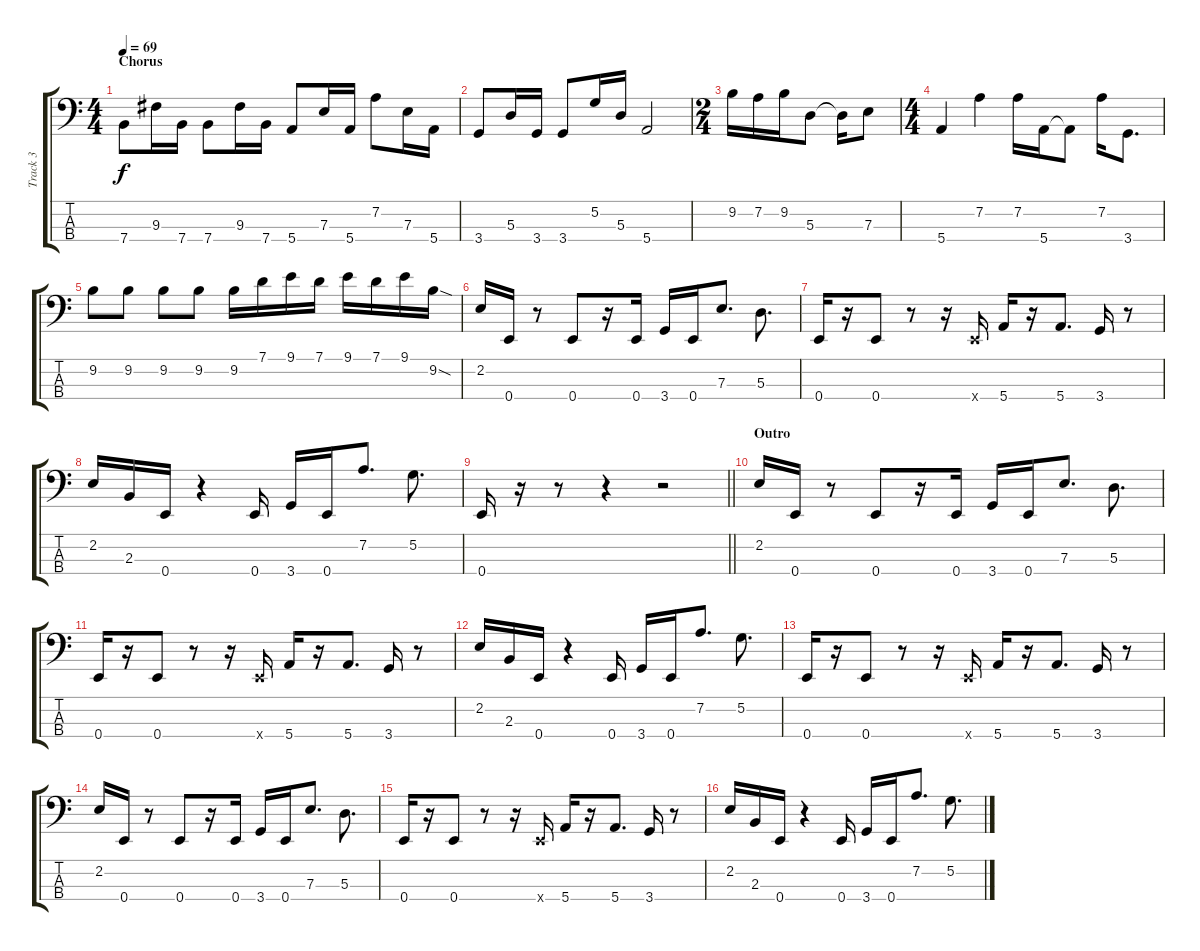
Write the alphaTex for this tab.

\track ("Track 3" "Track 3") {instrument electricbassfinger}
\staff {score tabs}
\tuning (G2 D2 A1 E1) {hide}
\ts (4 4)
\section ("" "Chorus")
\tempo 69
\clef f4
\ks c
7.4.8{dy f} 9.3.16 7.4.16 7.4.8 9.3.16 7.4.16 5.4.8 7.3.16 5.4.16 7.2.8 7.3.16 5.4.16 |
3.4.8 5.3.16 3.4.16 3.4.8 5.2.16 5.3.16 5.4.2 |
\ts (2 4)
9.2.16 7.2.16 9.2.16 5.3.8 5.3{t}.16 7.3.8 |
\ts (4 4)
5.4.4 7.2.4 7.2.16 5.4.16 5.4{t}.8 7.2.16 3.4.8{d} |
9.2.8 9.2.8 9.2.8 9.2.8 9.2.16 7.1.16 9.1.16 7.1.16 9.1.16 7.1.16 9.1.16 9.2{sod}.16 |
2.2.16 0.4.16 r.8 0.4.8 r.16 0.4.16 3.4.16 0.4.16 7.3.8{d} 5.3.8{d} |
0.4.16 r.16 0.4.8 r.8 r.16 0.4{x}.16 5.4.16 r.16 5.4.8{d} 3.4.16 r.8 |
2.2.16 2.3.16 0.4.16 r.4 0.4.16 3.4.16 0.4.16 7.2.8{d} 5.2.8{d} |
\barLineRight lightlight
0.4.16 r.16 r.8 r.4 r.2 |
\section ("" "Outro")
2.2.16 0.4.16 r.8 0.4.8 r.16 0.4.16 3.4.16 0.4.16 7.3.8{d} 5.3.8{d} |
0.4.16 r.16 0.4.8 r.8 r.16 0.4{x}.16 5.4.16 r.16 5.4.8{d} 3.4.16 r.8 |
2.2.16 2.3.16 0.4.16 r.4 0.4.16 3.4.16 0.4.16 7.2.8{d} 5.2.8{d} |
0.4.16 r.16 0.4.8 r.8 r.16 0.4{x}.16 5.4.16 r.16 5.4.8{d} 3.4.16 r.8 |
2.2.16 0.4.16 r.8 0.4.8 r.16 0.4.16 3.4.16 0.4.16 7.3.8{d} 5.3.8{d} |
0.4.16 r.16 0.4.8 r.8 r.16 0.4{x}.16 5.4.16 r.16 5.4.8{d} 3.4.16 r.8 |
2.2.16 2.3.16 0.4.16 r.4 0.4.16 3.4.16 0.4.16 7.2.8{d} 5.2.8{d}
